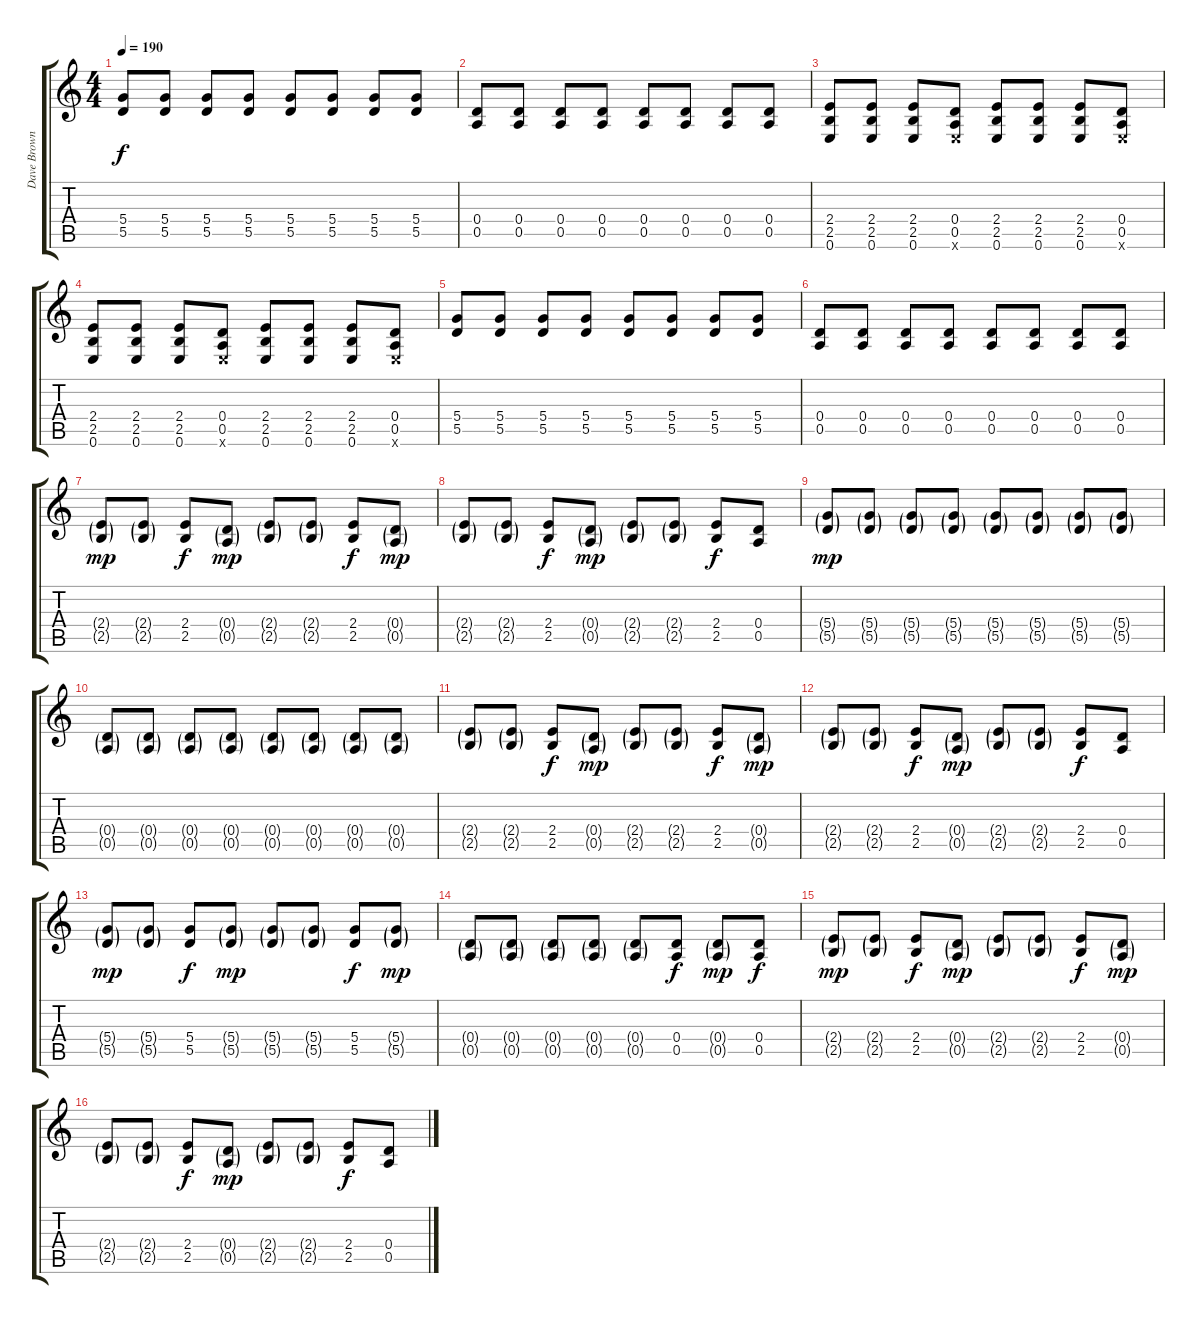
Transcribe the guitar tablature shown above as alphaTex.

\track ("Dave Brownsound" "Dave Brown") {instrument distortionguitar}
\staff {score tabs}
\tuning (E4 B3 G3 D3 A2 E2) {hide}
\ts (4 4)
\tempo 190
\clef g2
\ks c
(5.4 5.5).8{dy f} (5.4 5.5).8 (5.4 5.5).8 (5.4 5.5).8 (5.4 5.5).8 (5.4 5.5).8 (5.4 5.5).8 (5.4 5.5).8 |
(0.4 0.5).8 (0.4 0.5).8 (0.4 0.5).8 (0.4 0.5).8 (0.4 0.5).8 (0.4 0.5).8 (0.4 0.5).8 (0.4 0.5).8 |
(2.4 2.5 0.6).8 (2.4 2.5 0.6).8 (2.4 2.5 0.6).8 (0.4 0.5 0.6{x}).8 (2.4 2.5 0.6).8 (2.4 2.5 0.6).8 (2.4 2.5 0.6).8 (0.4 0.5 0.6{x}).8 |
(2.4 2.5 0.6).8 (2.4 2.5 0.6).8 (2.4 2.5 0.6).8 (0.4 0.5 0.6{x}).8 (2.4 2.5 0.6).8 (2.4 2.5 0.6).8 (2.4 2.5 0.6).8 (0.4 0.5 0.6{x}).8 |
(5.4 5.5).8 (5.4 5.5).8 (5.4 5.5).8 (5.4 5.5).8 (5.4 5.5).8 (5.4 5.5).8 (5.4 5.5).8 (5.4 5.5).8 |
(0.4 0.5).8 (0.4 0.5).8 (0.4 0.5).8 (0.4 0.5).8 (0.4 0.5).8 (0.4 0.5).8 (0.4 0.5).8 (0.4 0.5).8 |
(2.4{g} 2.5{g}).8{dy mp} (2.4{g} 2.5{g}).8 (2.4 2.5).8{dy f} (0.4{g} 0.5{g}).8{dy mp} (2.4{g} 2.5{g}).8 (2.4{g} 2.5{g}).8 (2.4 2.5).8{dy f} (0.4{g} 0.5{g}).8{dy mp} |
(2.4{g} 2.5{g}).8 (2.4{g} 2.5{g}).8 (2.4 2.5).8{dy f} (0.4{g} 0.5{g}).8{dy mp} (2.4{g} 2.5{g}).8 (2.4{g} 2.5{g}).8 (2.4 2.5).8{dy f} (0.4 0.5).8 |
(5.4{g} 5.5{g}).8{dy mp} (5.4{g} 5.5{g}).8 (5.4{g} 5.5{g}).8 (5.4{g} 5.5{g}).8 (5.4{g} 5.5{g}).8 (5.4{g} 5.5{g}).8 (5.4{g} 5.5{g}).8 (5.4{g} 5.5{g}).8 |
(0.4{g} 0.5{g}).8 (0.4{g} 0.5{g}).8 (0.4{g} 0.5{g}).8 (0.4{g} 0.5{g}).8 (0.4{g} 0.5{g}).8 (0.4{g} 0.5{g}).8 (0.4{g} 0.5{g}).8 (0.4{g} 0.5{g}).8 |
(2.4{g} 2.5{g}).8 (2.4{g} 2.5{g}).8 (2.4 2.5).8{dy f} (0.4{g} 0.5{g}).8{dy mp} (2.4{g} 2.5{g}).8 (2.4{g} 2.5{g}).8 (2.4 2.5).8{dy f} (0.4{g} 0.5{g}).8{dy mp} |
(2.4{g} 2.5{g}).8 (2.4{g} 2.5{g}).8 (2.4 2.5).8{dy f} (0.4{g} 0.5{g}).8{dy mp} (2.4{g} 2.5{g}).8 (2.4{g} 2.5{g}).8 (2.4 2.5).8{dy f} (0.4 0.5).8 |
(5.4{g} 5.5{g}).8{dy mp} (5.4{g} 5.5{g}).8 (5.4 5.5).8{dy f} (5.4{g} 5.5{g}).8{dy mp} (5.4{g} 5.5{g}).8 (5.4{g} 5.5{g}).8 (5.4 5.5).8{dy f} (5.4{g} 5.5{g}).8{dy mp} |
(0.4{g} 0.5{g}).8 (0.4{g} 0.5{g}).8 (0.4{g} 0.5{g}).8 (0.4{g} 0.5{g}).8 (0.4{g} 0.5{g}).8 (0.4 0.5).8{dy f} (0.4{g} 0.5{g}).8{dy mp} (0.4 0.5).8{dy f} |
(2.4{g} 2.5{g}).8{dy mp} (2.4{g} 2.5{g}).8 (2.4 2.5).8{dy f} (0.4{g} 0.5{g}).8{dy mp} (2.4{g} 2.5{g}).8 (2.4{g} 2.5{g}).8 (2.4 2.5).8{dy f} (0.4{g} 0.5{g}).8{dy mp} |
(2.4{g} 2.5{g}).8 (2.4{g} 2.5{g}).8 (2.4 2.5).8{dy f} (0.4{g} 0.5{g}).8{dy mp} (2.4{g} 2.5{g}).8 (2.4{g} 2.5{g}).8 (2.4 2.5).8{dy f} (0.4 0.5).8
